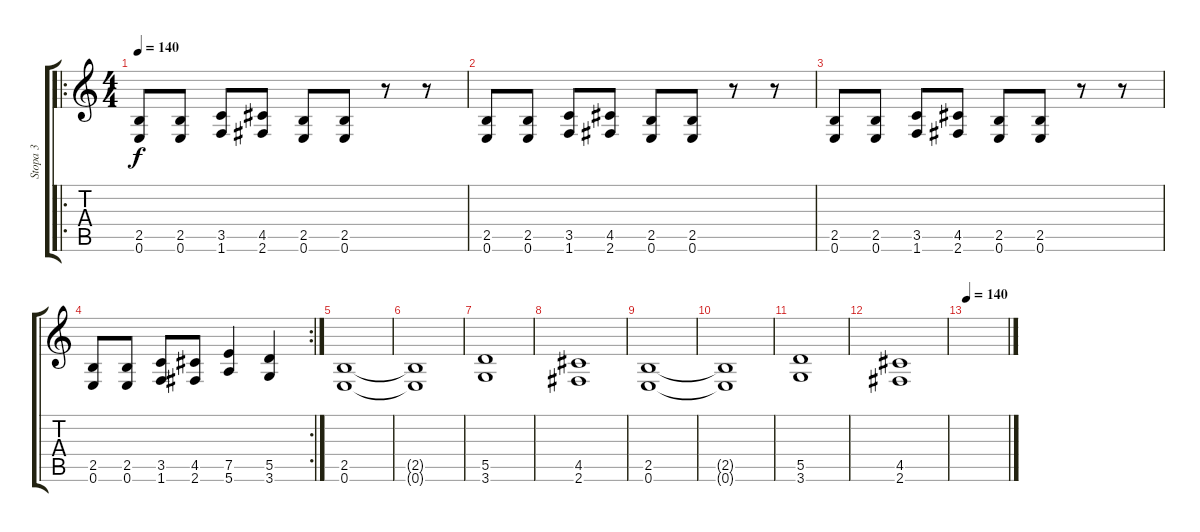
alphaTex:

\track ("Stopa 3" "Stopa 3") {instrument distortionguitar}
\staff {score tabs}
\tuning (E4 B3 G3 D3 A2 E2) {hide}
\ro
\ts (4 4)
\tempo 140
\clef g2
\ks c
(2.5 0.6).8{dy f volume 16 instrument distortionguitar} (2.5 0.6).8 (3.5 1.6).8 (4.5 2.6).8 (2.5 0.6).8 (2.5 0.6).8 r.8 r.8 |
(2.5 0.6).8{volume 16 balance 8 instrument distortionguitar} (2.5 0.6).8 (3.5 1.6).8 (4.5 2.6).8 (2.5 0.6).8 (2.5 0.6).8 r.8 r.8 |
(2.5 0.6).8{volume 16 balance 8 instrument distortionguitar} (2.5 0.6).8 (3.5 1.6).8 (4.5 2.6).8 (2.5 0.6).8 (2.5 0.6).8 r.8 r.8 |
\rc 2
(2.5 0.6).8 (2.5 0.6).8 (3.5 1.6).8 (4.5 2.6).8 (7.5 5.6).4 (5.5 3.6).4 |
(2.5 0.6).1 |
(2.5{t} 0.6{t}).1 |
(5.5 3.6).1 |
(4.5 2.6).1 |
(2.5 0.6).1 |
(2.5{t} 0.6{t}).1 |
(5.5 3.6).1 |
(4.5 2.6).1 |
\tempo 140
